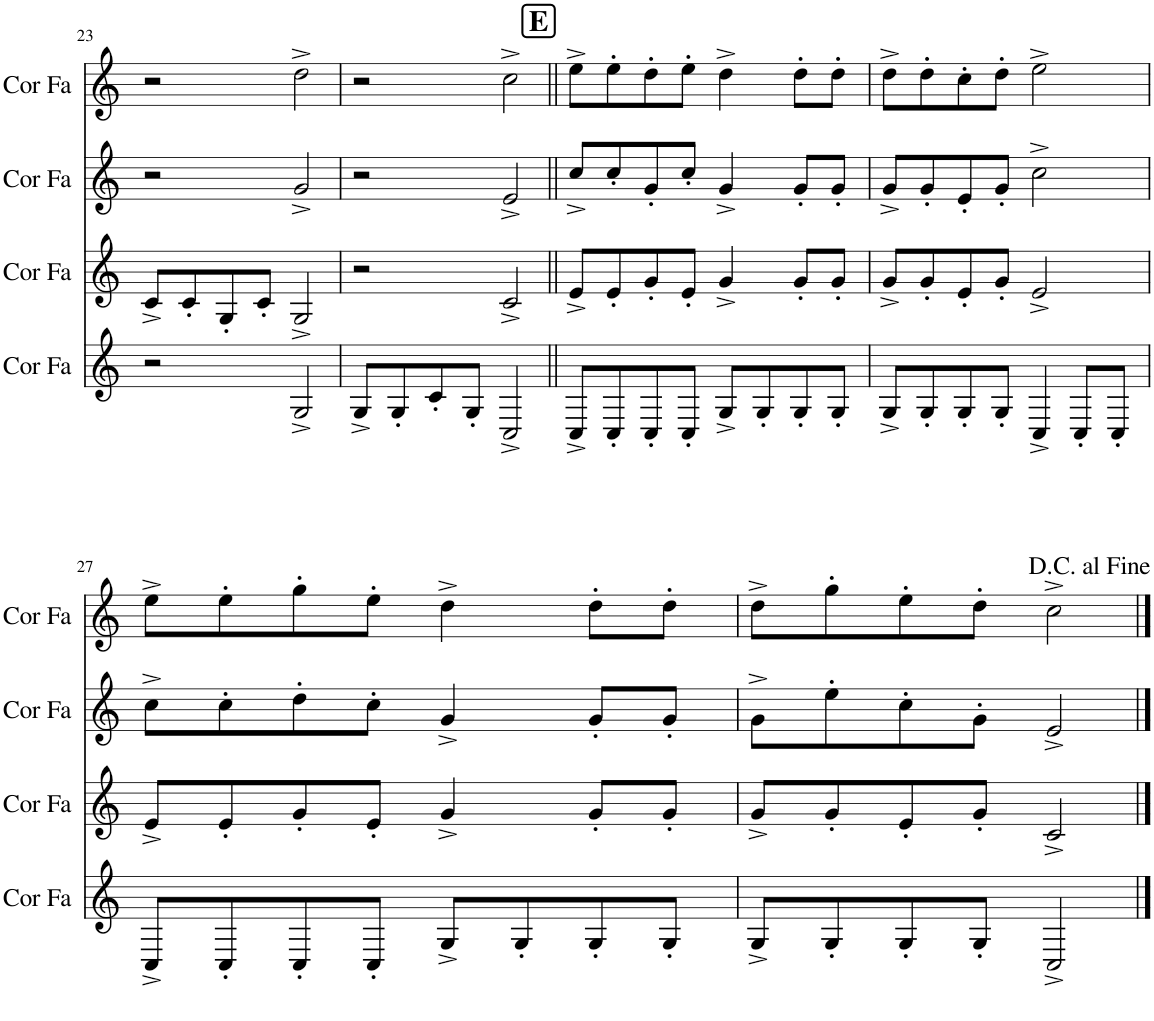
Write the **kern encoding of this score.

**kern	**kern	**kern	**kern
*part4	*part3	*part2	*part1
*staff4	*staff3	*staff2	*staff1
*I"Cor en Fa	*I"Cor en Fa	*I"Cor en Fa	*I"Cor en Fa
*I'Cor Fa	*I'Cor Fa	*I'Cor Fa	*I'Cor Fa
!!LO:PB:g=z
*clefG2	*clefG2	*clefG2	*clefG2
*Trd4c7	*Trd4c7	*Trd4c7	*Trd4c7
*k[]	*k[]	*k[]	*k[]
*M4/4	*M4/4	*M4/4	*M4/4
=23	=23	=23	=23
2r	8c^/L	2r	2r
.	8c'/	.	.
.	8G'/	.	.
.	8c'/J	.	.
2G^/	2G^/	2g^/	2dd^\
=24	=24	=24	=24
8G^/L	2r	2r	2r
8G'/	.	.	.
8c'/	.	.	.
8G'/J	.	.	.
2C^/	2c^/	2e^/	2cc^\
!!LO:REH:place=s1:a:B:cj:fs=14:t=E
=25||	=25||	=25||	=25||
8C^/L	8e^/L	8cc^/L	8ee^\L
8C'/	8e'/	8cc'/	8ee'\
8C'/	8g'/	8g'/	8dd'\
8C'/J	8e'/J	8cc'/J	8ee'\J
8G^/L	4g^/	4g^/	4dd^\
8G'/	.	.	.
8G'/	8g'/L	8g'/L	8dd'\L
8G'/J	8g'/J	8g'/J	8dd'\J
=26	=26	=26	=26
8G^/L	8g^/L	8g^/L	8dd^\L
8G'/	8g'/	8g'/	8dd'\
8G'/	8e'/	8e'/	8cc'\
8G'/J	8g'/J	8g'/J	8dd'\J
4C^/	2e^/	2cc^\	2ee^\
8C'/L	.	.	.
8C'/J	.	.	.
!!LO:LB:g=z
=27	=27	=27	=27
8C^/L	8e^/L	8cc^\L	8ee^\L
8C'/	8e'/	8cc'\	8ee'\
8C'/	8g'/	8dd'\	8gg'\
8C'/J	8e'/J	8cc'\J	8ee'\J
8G^/L	4g^/	4g^/	4dd^\
8G'/	.	.	.
8G'/	8g'/L	8g'/L	8dd'\L
8G'/J	8g'/J	8g'/J	8dd'\J
=28	=28	=28	=28
8G^/L	8g^/L	8g^\L	8dd^\L
8G'/	8g'/	8ee'\	8gg'\
8G'/	8e'/	8cc'\	8ee'\
8G'/J	8g'/J	8g'\J	8dd'\J
2C^/	2c^/	2e^/	2cc^\
==	==	==	==
*-	*-	*-	*-
